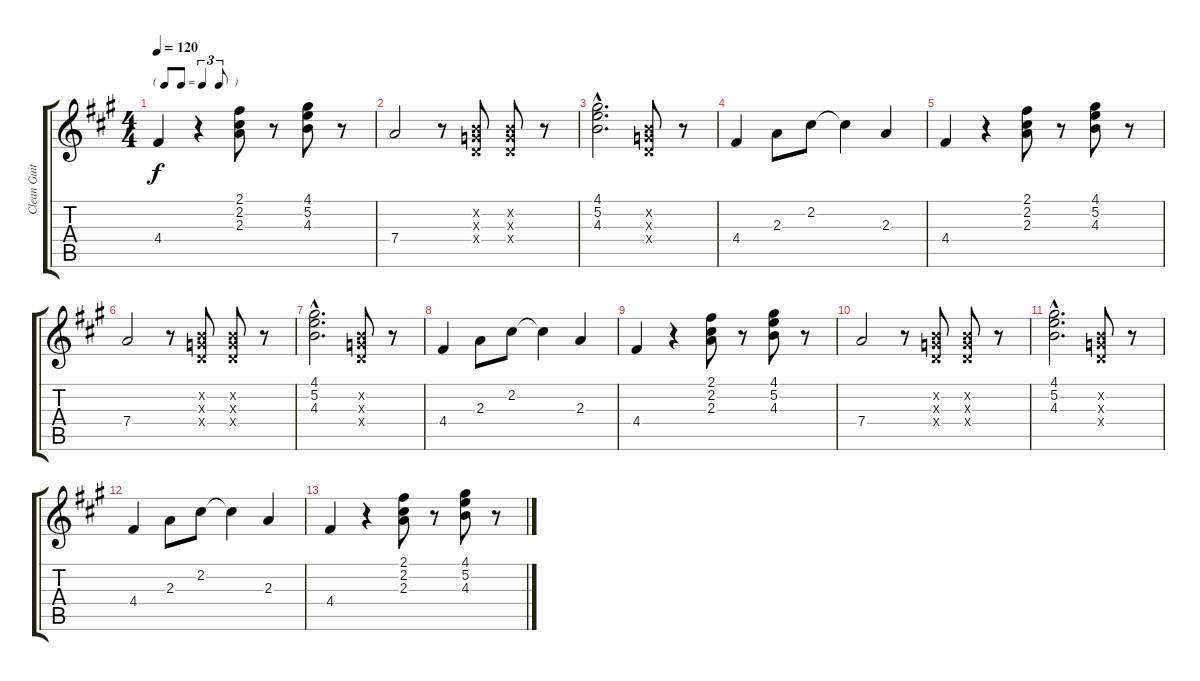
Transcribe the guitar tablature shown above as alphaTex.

\track ("Clean Guitar" "Clean Guit") {instrument electricguitarclean}
\staff {score tabs}
\tuning (E4 B3 G3 D3 A2 E2) {hide}
\ts (4 4)
\tf triplet8th
\tempo 120
\clef g2
\ks a
4.4.4{dy f} r.4 (2.1 2.2 2.3).8 r.8 (4.1 5.2 4.3).8 r.8 |
7.4.2 r.8 (0.2{x} 0.3{x} 0.4{x}).8 (0.2{x} 0.3{x} 0.4{x}).8 r.8 |
(4.1{hac} 5.2{hac} 4.3{hac}).2{d} (0.2{x} 0.3{x} 0.4{x}).8 r.8 |
4.4.4 2.3.8 2.2.8 2.2{t}.4 2.3.4 |
4.4.4 r.4 (2.1 2.2 2.3).8 r.8 (4.1 5.2 4.3).8 r.8 |
7.4.2 r.8 (0.2{x} 0.3{x} 0.4{x}).8 (0.2{x} 0.3{x} 0.4{x}).8 r.8 |
(4.1{hac} 5.2{hac} 4.3{hac}).2{d} (0.2{x} 0.3{x} 0.4{x}).8 r.8 |
4.4.4 2.3.8 2.2.8 2.2{t}.4 2.3.4 |
4.4.4 r.4 (2.1 2.2 2.3).8 r.8 (4.1 5.2 4.3).8 r.8 |
7.4.2 r.8 (0.2{x} 0.3{x} 0.4{x}).8 (0.2{x} 0.3{x} 0.4{x}).8 r.8 |
(4.1{hac} 5.2{hac} 4.3{hac}).2{d} (0.2{x} 0.3{x} 0.4{x}).8 r.8 |
4.4.4 2.3.8 2.2.8 2.2{t}.4 2.3.4 |
4.4.4 r.4 (2.1 2.2 2.3).8 r.8 (4.1 5.2 4.3).8 r.8
